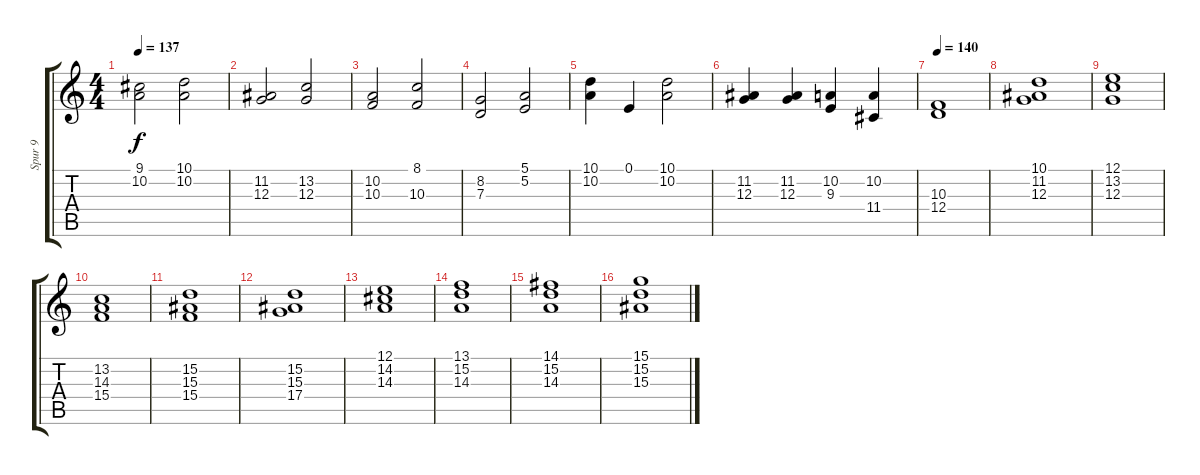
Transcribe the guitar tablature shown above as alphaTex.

\track ("Spur 9" "Spur 9") {instrument stringensemble2}
\staff {score tabs}
\tuning (E4 B3 G3 D3 A2 E2) {hide}
\ts (4 4)
\tempo 137
\clef g2
\ks c
(9.1 10.2).2{dy f} (10.1 10.2).2 |
(11.2 12.3).2 (13.2 12.3).2 |
(10.2 10.3).2 (8.1 10.3).2 |
(8.2 7.3).2 (5.1 5.2).2 |
(10.1 10.2).4 0.1.4 (10.1 10.2).2 |
(11.2 12.3).4 (11.2 12.3).4 (10.2 9.3).4 (10.2 11.4).4 |
\tempo 140
(10.3 12.4).1 |
(10.1 11.2 12.3).1 |
(12.1 13.2 12.3).1 |
(13.2 14.3 15.4).1 |
(15.2 15.3 15.4).1 |
(15.2 15.3 17.4).1 |
(12.1 14.2 14.3).1 |
(13.1 15.2 14.3).1 |
(14.1 15.2 14.3).1 |
(15.1 15.2 15.3).1
